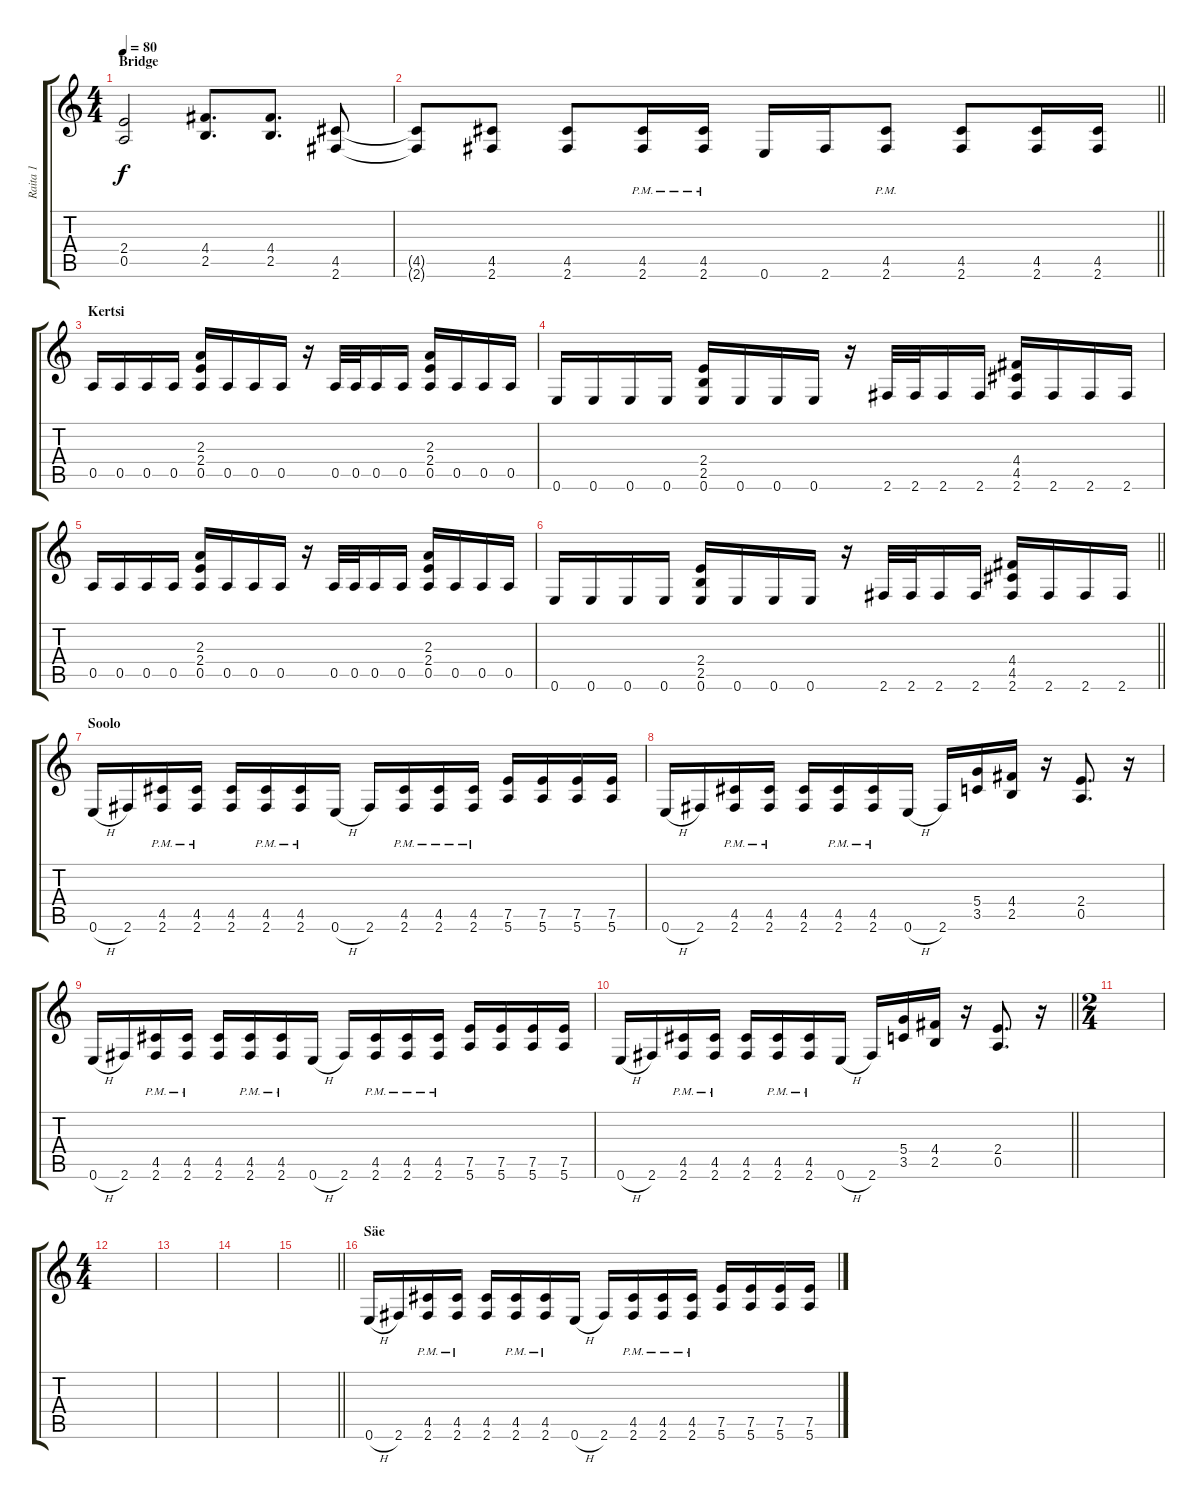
\track ("Raita 1" "Raita 1") {instrument overdrivenguitar}
\staff {score tabs}
\tuning (E4 B3 G3 D3 A2 E2) {hide}
\ts (4 4)
\section ("" "Bridge ")
\tempo 80
\clef g2
\ks c
(2.4 0.5).2{dy f} (4.4 2.5).8{d} (4.4 2.5).8{d} (4.5 2.6).8 |
\barLineRight lightlight
(4.5{t} 2.6{t}).8 (4.5 2.6).8 (4.5 2.6).8 (4.5{pm} 2.6{pm}).16 (4.5{pm} 2.6{pm}).16 0.6.16 2.6.16 (4.5{pm} 2.6{pm}).8 (4.5 2.6).8 (4.5 2.6).16 (4.5 2.6).16 |
\section ("" "Kertsi")
0.5.16 0.5.16 0.5.16 0.5.16 (2.3 2.4 0.5).16 0.5.16 0.5.16 0.5.16 r.16 0.5.32 0.5.32 0.5.16 0.5.16 (2.3 2.4 0.5).16 0.5.16 0.5.16 0.5.16 |
0.6.16 0.6.16 0.6.16 0.6.16 (2.4 2.5 0.6).16 0.6.16 0.6.16 0.6.16 r.16 2.6.32 2.6.32 2.6.16 2.6.16 (4.4 4.5 2.6).16 2.6.16 2.6.16 2.6.16 |
0.5.16 0.5.16 0.5.16 0.5.16 (2.3 2.4 0.5).16 0.5.16 0.5.16 0.5.16 r.16 0.5.32 0.5.32 0.5.16 0.5.16 (2.3 2.4 0.5).16 0.5.16 0.5.16 0.5.16 |
\barLineRight lightlight
0.6.16 0.6.16 0.6.16 0.6.16 (2.4 2.5 0.6).16 0.6.16 0.6.16 0.6.16 r.16 2.6.32 2.6.32 2.6.16 2.6.16 (4.4 4.5 2.6).16 2.6.16 2.6.16 2.6.16 |
\section ("" "Soolo")
0.6{h}.16 2.6.16 (4.5{pm} 2.6{pm}).16 (4.5{pm} 2.6{pm}).16 (4.5 2.6).16 (4.5{pm} 2.6{pm}).16 (4.5{pm} 2.6{pm}).16 0.6{h}.16 2.6.16 (4.5{pm} 2.6{pm}).16 (4.5{pm} 2.6{pm}).16 (4.5{pm} 2.6{pm}).16 (7.5 5.6).16 (7.5 5.6).16 (7.5 5.6).16 (7.5 5.6).16 |
0.6{h}.16 2.6.16 (4.5{pm} 2.6{pm}).16 (4.5{pm} 2.6{pm}).16 (4.5 2.6).16 (4.5{pm} 2.6{pm}).16 (4.5{pm} 2.6{pm}).16 0.6{h}.16 2.6.16 (5.4 3.5).16 (4.4 2.5).16 r.16 (2.4 0.5).8{d} r.16 |
0.6{h}.16 2.6.16 (4.5{pm} 2.6{pm}).16 (4.5{pm} 2.6{pm}).16 (4.5 2.6).16 (4.5{pm} 2.6{pm}).16 (4.5{pm} 2.6{pm}).16 0.6{h}.16 2.6.16 (4.5{pm} 2.6{pm}).16 (4.5{pm} 2.6{pm}).16 (4.5{pm} 2.6{pm}).16 (7.5 5.6).16 (7.5 5.6).16 (7.5 5.6).16 (7.5 5.6).16 |
\barLineRight lightlight
0.6{h}.16 2.6.16 (4.5{pm} 2.6{pm}).16 (4.5{pm} 2.6{pm}).16 (4.5 2.6).16 (4.5{pm} 2.6{pm}).16 (4.5{pm} 2.6{pm}).16 0.6{h}.16 2.6.16 (5.4 3.5).16 (4.4 2.5).16 r.16 (2.4 0.5).8{d} r.16 |
\ts (2 4)
|
\ts (4 4)
|
|
|
\barLineRight lightlight
|
\section ("" "Säe")
0.6{h}.16 2.6.16 (4.5{pm} 2.6{pm}).16 (4.5{pm} 2.6{pm}).16 (4.5 2.6).16 (4.5{pm} 2.6{pm}).16 (4.5{pm} 2.6{pm}).16 0.6{h}.16 2.6.16 (4.5{pm} 2.6{pm}).16 (4.5{pm} 2.6{pm}).16 (4.5{pm} 2.6{pm}).16 (7.5 5.6).16 (7.5 5.6).16 (7.5 5.6).16 (7.5 5.6).16
